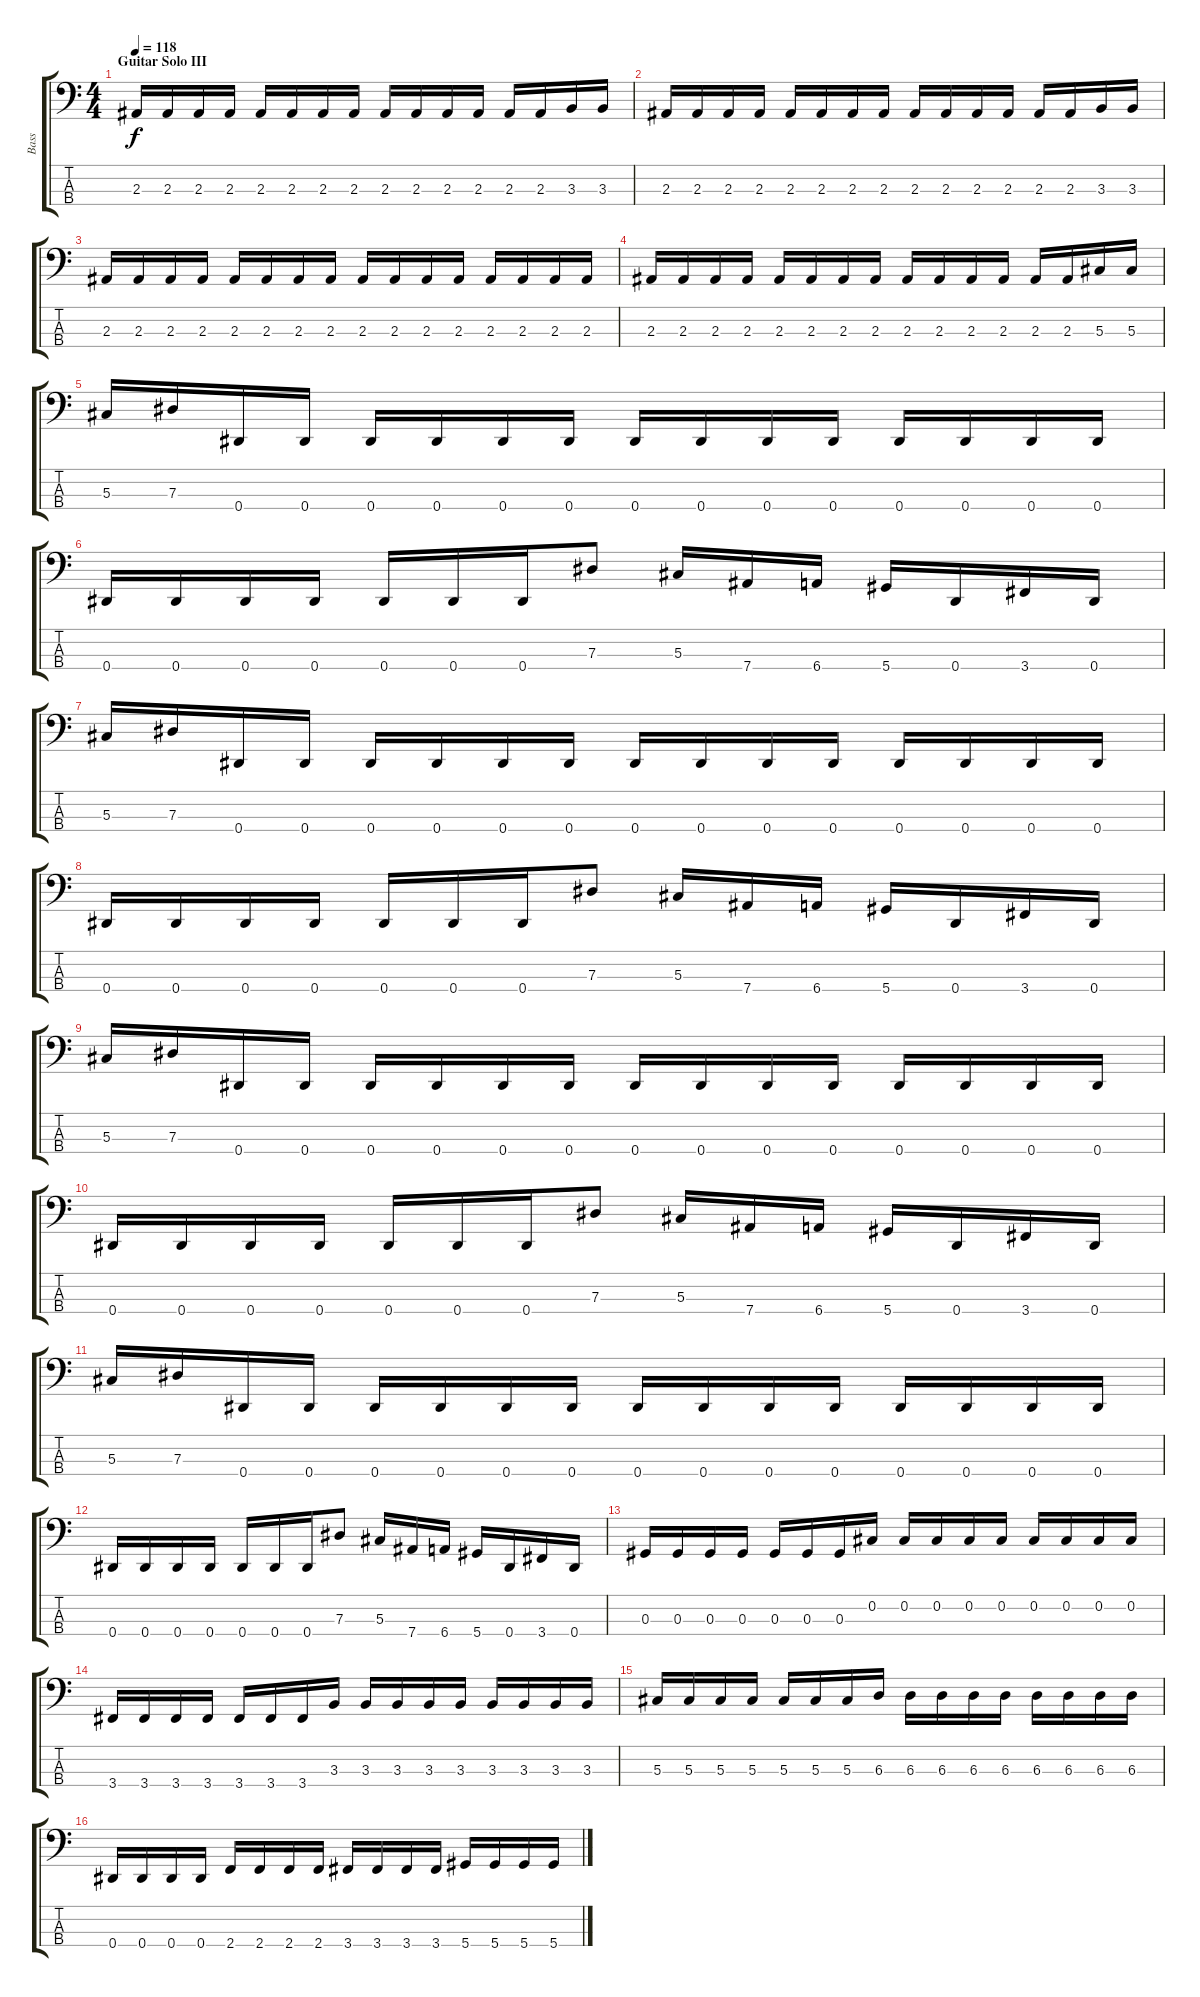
\track ("Bass" "Bass") {instrument electricbasspick}
\staff {score tabs}
\tuning (Gb2 Db2 Ab1 Eb1) {hide}
\ts (4 4)
\section ("" "Guitar Solo III")
\tempo 118
\clef f4
\ks c
2.3.16{dy f} 2.3.16 2.3.16 2.3.16 2.3.16 2.3.16 2.3.16 2.3.16 2.3.16 2.3.16 2.3.16 2.3.16 2.3.16 2.3.16 3.3.16 3.3.16 |
2.3.16 2.3.16 2.3.16 2.3.16 2.3.16 2.3.16 2.3.16 2.3.16 2.3.16 2.3.16 2.3.16 2.3.16 2.3.16 2.3.16 3.3.16 3.3.16 |
2.3.16 2.3.16 2.3.16 2.3.16 2.3.16 2.3.16 2.3.16 2.3.16 2.3.16 2.3.16 2.3.16 2.3.16 2.3.16 2.3.16 2.3.16 2.3.16 |
2.3.16 2.3.16 2.3.16 2.3.16 2.3.16 2.3.16 2.3.16 2.3.16 2.3.16 2.3.16 2.3.16 2.3.16 2.3.16 2.3.16 5.3.16 5.3.16 |
5.3.16 7.3.16 0.4.16 0.4.16 0.4.16 0.4.16 0.4.16 0.4.16 0.4.16 0.4.16 0.4.16 0.4.16 0.4.16 0.4.16 0.4.16 0.4.16 |
0.4.16 0.4.16 0.4.16 0.4.16 0.4.16 0.4.16 0.4.16 7.3.8 5.3.16 7.4.16 6.4.16 5.4.16 0.4.16 3.4.16 0.4.16 |
5.3.16 7.3.16 0.4.16 0.4.16 0.4.16 0.4.16 0.4.16 0.4.16 0.4.16 0.4.16 0.4.16 0.4.16 0.4.16 0.4.16 0.4.16 0.4.16 |
0.4.16 0.4.16 0.4.16 0.4.16 0.4.16 0.4.16 0.4.16 7.3.8 5.3.16 7.4.16 6.4.16 5.4.16 0.4.16 3.4.16 0.4.16 |
5.3.16 7.3.16 0.4.16 0.4.16 0.4.16 0.4.16 0.4.16 0.4.16 0.4.16 0.4.16 0.4.16 0.4.16 0.4.16 0.4.16 0.4.16 0.4.16 |
0.4.16 0.4.16 0.4.16 0.4.16 0.4.16 0.4.16 0.4.16 7.3.8 5.3.16 7.4.16 6.4.16 5.4.16 0.4.16 3.4.16 0.4.16 |
5.3.16 7.3.16 0.4.16 0.4.16 0.4.16 0.4.16 0.4.16 0.4.16 0.4.16 0.4.16 0.4.16 0.4.16 0.4.16 0.4.16 0.4.16 0.4.16 |
0.4.16 0.4.16 0.4.16 0.4.16 0.4.16 0.4.16 0.4.16 7.3.8 5.3.16 7.4.16 6.4.16 5.4.16 0.4.16 3.4.16 0.4.16 |
0.3.16 0.3.16 0.3.16 0.3.16 0.3.16 0.3.16 0.3.16 0.2.16 0.2.16 0.2.16 0.2.16 0.2.16 0.2.16 0.2.16 0.2.16 0.2.16 |
3.4.16 3.4.16 3.4.16 3.4.16 3.4.16 3.4.16 3.4.16 3.3.16 3.3.16 3.3.16 3.3.16 3.3.16 3.3.16 3.3.16 3.3.16 3.3.16 |
5.3.16 5.3.16 5.3.16 5.3.16 5.3.16 5.3.16 5.3.16 6.3.16 6.3.16 6.3.16 6.3.16 6.3.16 6.3.16 6.3.16 6.3.16 6.3.16 |
0.4.16 0.4.16 0.4.16 0.4.16 2.4.16 2.4.16 2.4.16 2.4.16 3.4.16 3.4.16 3.4.16 3.4.16 5.4.16 5.4.16 5.4.16 5.4.16
